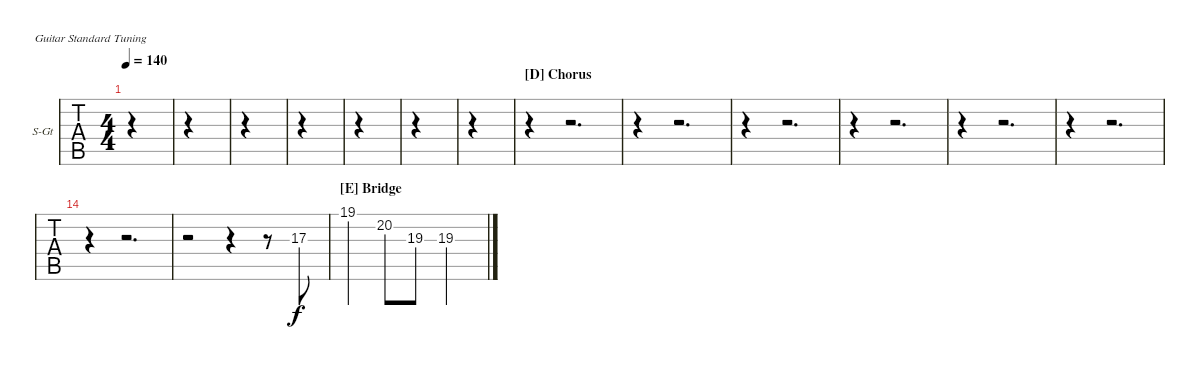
\bracketExtendMode nobrackets
\firstSystemTrackNameOrientation horizontal
\otherSystemsTrackNameOrientation horizontal
\defaultBarNumberDisplay FirstOfSystem
\track ("Synth" "S-Gt") {instrument violin}
\staff {tabs}
\tuning (E4 B3 G3 D3 A2 E2)
\displaytranspose 12
\ts (4 4)
\tempo 140
\clef g2
\ks c
|
|
|
|
|
|
|
\section ("D" "Chorus")
r.4 r.2{d} |
r.4 r.2{d} |
r.4 r.2{d} |
r.4 r.2{d} |
r.4 r.2{d} |
r.4 r.2{d} |
r.4 r.2{d} |
r.2 r.4 r.8 17.3.8{dy f} |
\section ("E" "Bridge")
19.1.4 20.2.8 19.3.8 19.3.2
